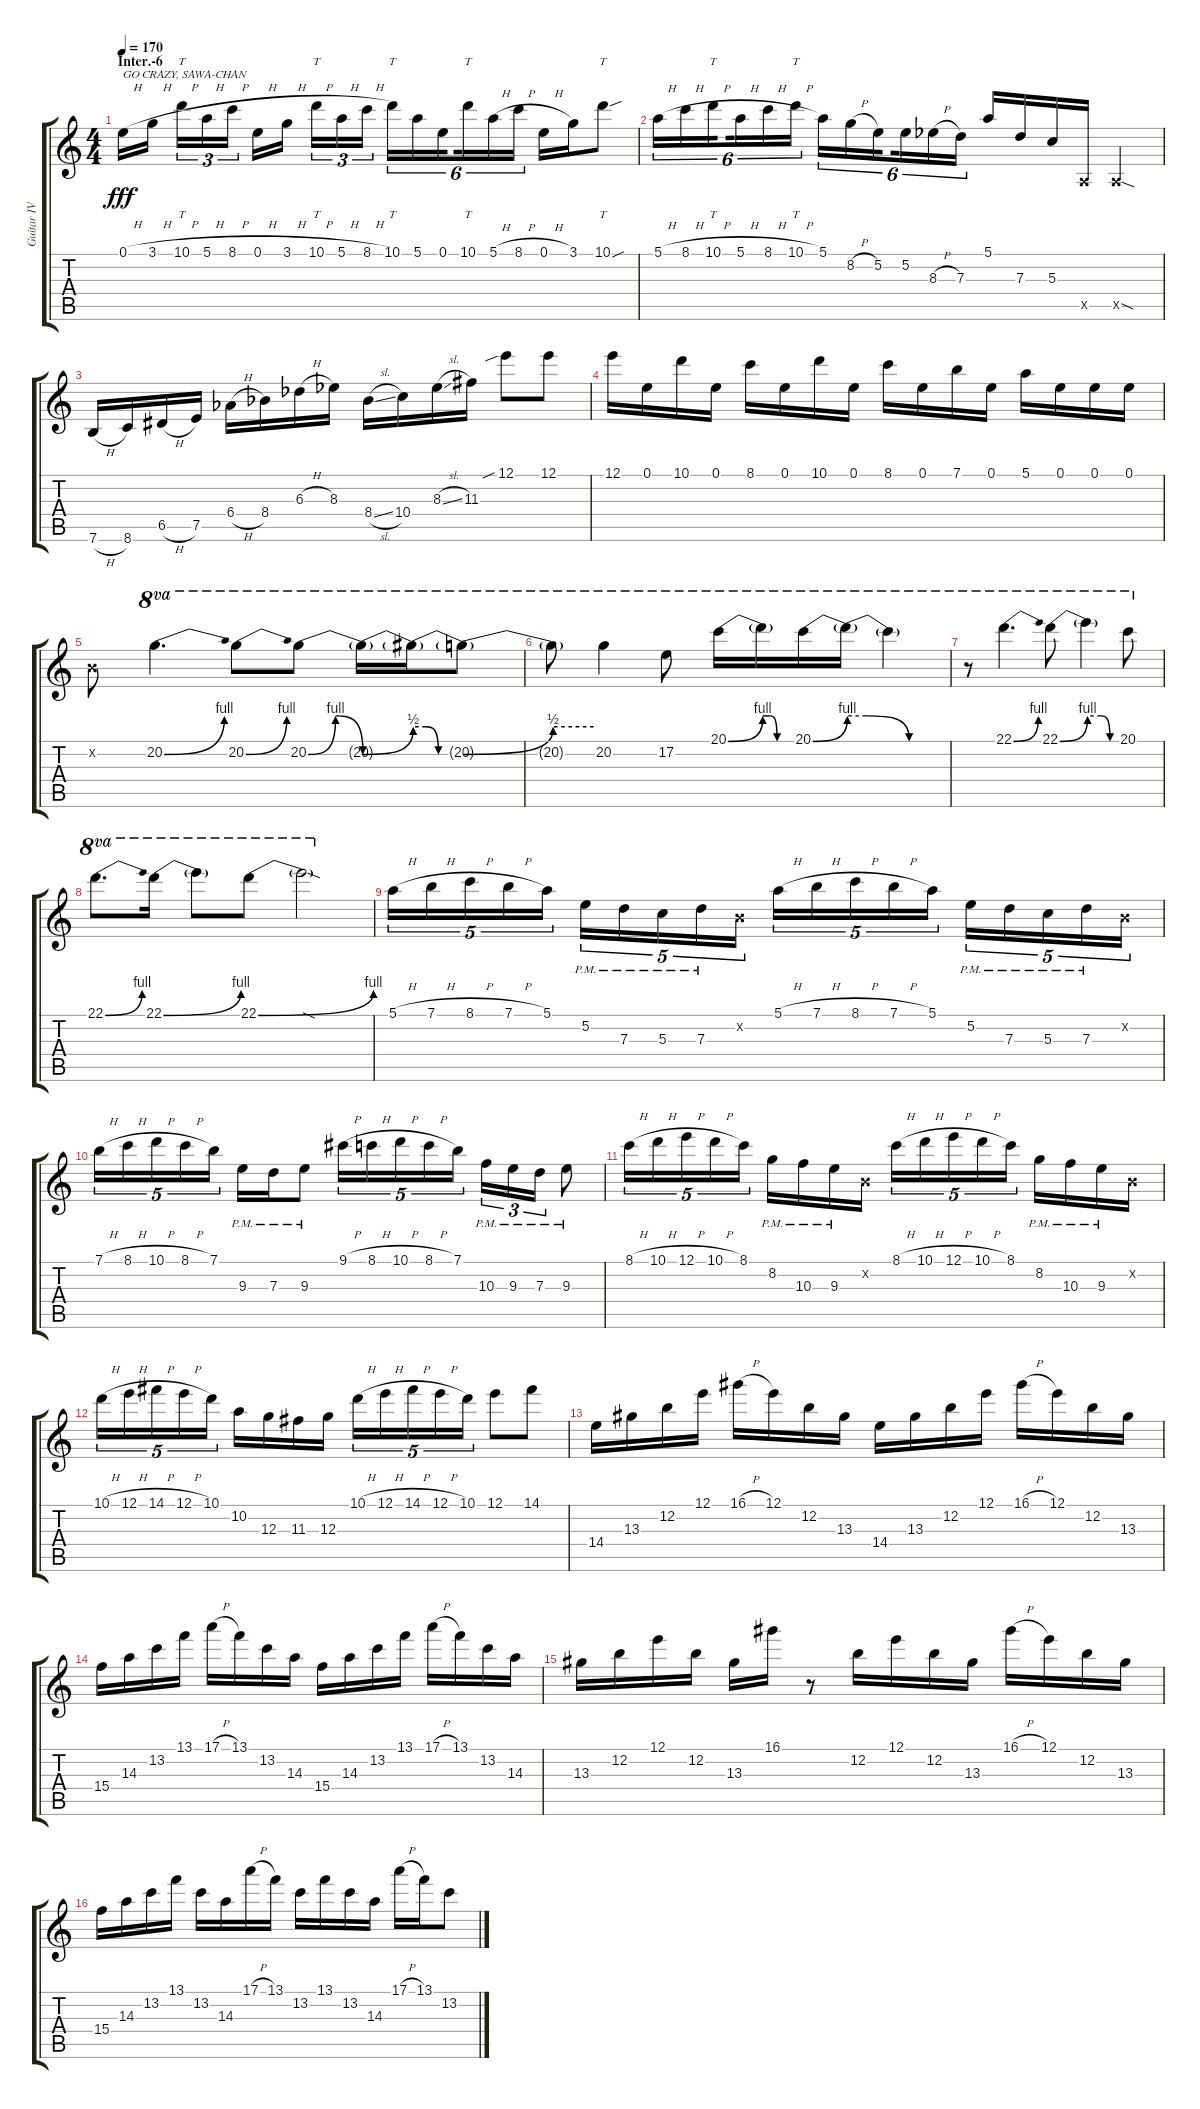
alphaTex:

\track ("Guitar IV (Yamanaka Sawako/\"Catherine\")" "Guitar IV ") {instrument distortionguitar}
\staff {score tabs}
\tuning (E4 B3 G3 D3 A2 E2) {hide}
\ts (4 4)
\section ("" "Inter.-6")
\tempo 170
\clef g2
\ks c
0.1{h}.16{txt "GO CRAZY, SAWA-CHAN" dy fff} 3.1{h}.16{beam splitsecondary} 10.1{h}.16{tt tu (3 2)} 5.1{h}.16{tu (3 2)} 8.1{h}.16{tu (3 2)} 0.1{h}.16 3.1{h}.16{beam splitsecondary} 10.1{h}.16{tt tu (3 2)} 5.1{h}.16{tu (3 2)} 8.1{h}.16{tu (3 2)} 10.1.16{tt tu (6 4)} 5.1.16{tu (6 4)} 0.1.16{tu (6 4) beam splitsecondary} 10.1.16{tt tu (6 4)} 5.1{h}.16{tu (6 4)} 8.1{h}.16{tu (6 4)} 0.1{h}.16 3.1.16 10.1{sou}.8{tt} |
5.1{h}.16{tu (6 4)} 8.1{h}.16{tu (6 4)} 10.1{h}.16{tt tu (6 4) beam splitsecondary} 5.1{h}.16{tu (6 4)} 8.1{h}.16{tu (6 4)} 10.1{h}.16{tt tu (6 4)} 5.1.16{tu (6 4)} 8.2{h}.16{tu (6 4)} 5.2.16{tu (6 4) beam splitsecondary} 5.2.16{tu (6 4)} 8.3{h acc b}.16{tu (6 4)} 7.3.16{tu (6 4)} 5.1.16 7.3.16 5.3.16 0.5{x}.16 0.5{sod x}.4 |
7.6{h}.16 8.6.16 6.5{h}.16 7.5.16 6.4{h acc b}.16 8.4{acc b}.16 6.3{h acc b}.16 8.3{acc b}.16 8.4{sl acc b}.16 10.4.16 8.3{sl acc b}.16 11.3.16 12.1{sib}.8 12.1.8 |
12.1.16 0.1.16 10.1.16 0.1.16 8.1.16 0.1.16 10.1.16 0.1.16 8.1.16 0.1.16 7.1.16 0.1.16 5.1.16 0.1.16 0.1.16 0.1.16 |
0.2{x}.8 20.2{be (bend 0 0 60 4)}.4{d ot 8va} 20.2{be (bend 0 0 60 4)}.8{ot 8va} 20.2{be (bendrelease 0 0 10 4 41 4 60 0)}.8{ot 8va} 20.2{be (bend 0 0 60 2) t}.16{ot 8va} 20.2{be (custom 0 2 15 2 30 0 60 0) t}.16{ot 8va} 20.2{be (bend 0 0 60 2) t}.8{ot 8va} |
20.2{be (hold 0 2 60 2) t}.8{ot 8va} 20.2.4{ot 8va} 17.2.8{ot 8va} 20.1{be (bend 0 0 60 4)}.16{ot 8va} 20.1{be (custom 0 4 15 4 30 0 60 0) t}.16{ot 8va} 20.1{be (bend 0 0 60 4)}.16{ot 8va} 20.1{be (custom 0 4 11 4 36 0 60 0) t}.16{ot 8va} 20.1{t}.4{ot 8va} |
r.8{ot 8va} 22.1{be (bend 0 0 60 4)}.4{d ot 8va} 22.1{be (bend 0 0 60 4)}.8{ot 8va} 22.1{be (custom 0 4 28 4 47 0 60 0) t}.4{ot 8va} 20.1.8{ot 8va} |
22.1{be (bend 0 0 60 4)}.8{d ot 8va} 22.1{be (bend 0 0 60 4)}.16{ot 8va} 22.1{t}.8{ot 8va} 22.1{be (bend 0 0 60 4)}.8{ot 8va} 22.1{sod t}.2{ot 8va} |
5.1{h}.16{tu (5 4)} 7.1{h}.16{tu (5 4)} 8.1{h}.16{tu (5 4)} 7.1{h}.16{tu (5 4)} 5.1.16{tu (5 4)} 5.2{pm}.16{tu (5 4)} 7.3{pm}.16{tu (5 4)} 5.3{pm}.16{tu (5 4)} 7.3{pm}.16{tu (5 4)} 0.2{x}.16{tu (5 4)} 5.1{h}.16{tu (5 4)} 7.1{h}.16{tu (5 4)} 8.1{h}.16{tu (5 4)} 7.1{h}.16{tu (5 4)} 5.1.16{tu (5 4)} 5.2{pm}.16{tu (5 4)} 7.3{pm}.16{tu (5 4)} 5.3{pm}.16{tu (5 4)} 7.3{pm}.16{tu (5 4)} 0.2{x}.16{tu (5 4)} |
7.1{h}.16{tu (5 4)} 8.1{h}.16{tu (5 4)} 10.1{h}.16{tu (5 4)} 8.1{h}.16{tu (5 4)} 7.1.16{tu (5 4)} 9.3{pm}.16 7.3{pm}.16 9.3{pm}.8 9.1{h}.16{tu (5 4)} 8.1{h}.16{tu (5 4)} 10.1{h}.16{tu (5 4)} 8.1{h}.16{tu (5 4)} 7.1.16{tu (5 4)} 10.3{pm}.16{tu (3 2)} 9.3{pm}.16{tu (3 2)} 7.3{pm}.16{tu (3 2)} 9.3{pm}.8 |
8.1{h}.16{tu (5 4)} 10.1{h}.16{tu (5 4)} 12.1{h}.16{tu (5 4)} 10.1{h}.16{tu (5 4)} 8.1.16{tu (5 4)} 8.2{pm}.16 10.3{pm}.16 9.3{pm}.16 0.2{x}.16 8.1{h}.16{tu (5 4)} 10.1{h}.16{tu (5 4)} 12.1{h}.16{tu (5 4)} 10.1{h}.16{tu (5 4)} 8.1.16{tu (5 4)} 8.2{pm}.16 10.3{pm}.16 9.3{pm}.16 0.2{x}.16 |
10.1{h}.16{tu (5 4)} 12.1{h}.16{tu (5 4)} 14.1{h}.16{tu (5 4)} 12.1{h}.16{tu (5 4)} 10.1.16{tu (5 4)} 10.2.16 12.3.16 11.3.16 12.3.16 10.1{h}.16{tu (5 4)} 12.1{h}.16{tu (5 4)} 14.1{h}.16{tu (5 4)} 12.1{h}.16{tu (5 4)} 10.1.16{tu (5 4)} 12.1.8 14.1.8 |
14.4.16 13.3.16 12.2.16 12.1.16 16.1{h}.16 12.1.16 12.2.16 13.3.16 14.4.16 13.3.16 12.2.16 12.1.16 16.1{h}.16 12.1.16 12.2.16 13.3.16 |
15.4.16 14.3.16 13.2.16 13.1.16 17.1{h}.16 13.1.16 13.2.16 14.3.16 15.4.16 14.3.16 13.2.16 13.1.16 17.1{h}.16 13.1.16 13.2.16 14.3.16 |
13.3.16 12.2.16 12.1.16 12.2.16 13.3.16 16.1.16 r.8 12.2.16 12.1.16 12.2.16 13.3.16 16.1{h}.16 12.1.16 12.2.16 13.3.16 |
15.4.16 14.3.16 13.2.16 13.1.16 13.2.16 14.3.16 17.1{h}.16 13.1.16 13.2.16 13.1.16 13.2.16 14.3.16 17.1{h}.16 13.1.16 13.2.8
